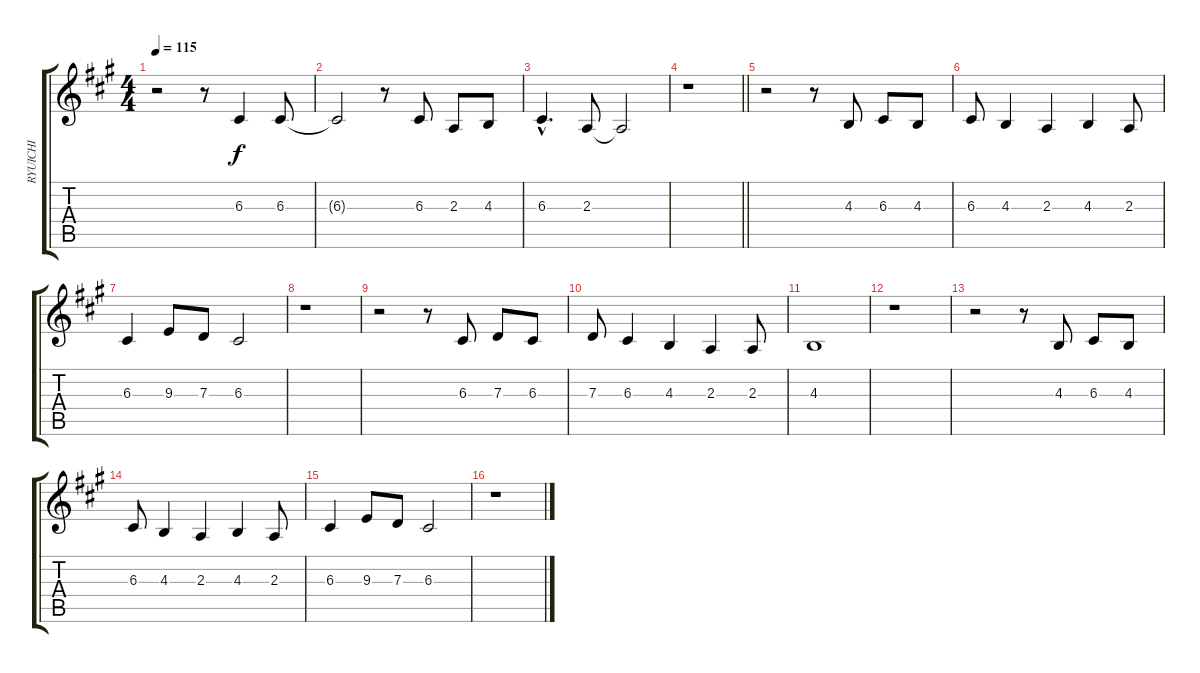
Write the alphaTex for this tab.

\track ("RYUICHI" "RYUICHI") {instrument flute}
\staff {score tabs}
\tuning (E4 B3 G3 D3 A2 E2) {hide}
\ts (4 4)
\tempo 115
\clef g2
\ks a
r.2{dy f} r.8 6.3.4 6.3.8 |
6.3{t}.2 r.8 6.3.8 2.3.8 4.3.8 |
6.3{hac}.4{d} 2.3.8 2.3{t}.2 |
\barLineRight lightlight
r.1 |
r.2 r.8 4.3.8 6.3.8 4.3.8 |
6.3.8 4.3.4 2.3.4 4.3.4 2.3.8 |
6.3.4 9.3.8 7.3.8 6.3.2 |
r.1 |
r.2 r.8 6.3.8 7.3.8 6.3.8 |
7.3.8 6.3.4 4.3.4 2.3.4 2.3.8 |
4.3.1 |
r.1 |
r.2 r.8 4.3.8 6.3.8 4.3.8 |
6.3.8 4.3.4 2.3.4 4.3.4 2.3.8 |
6.3.4 9.3.8 7.3.8 6.3.2 |
r.1
